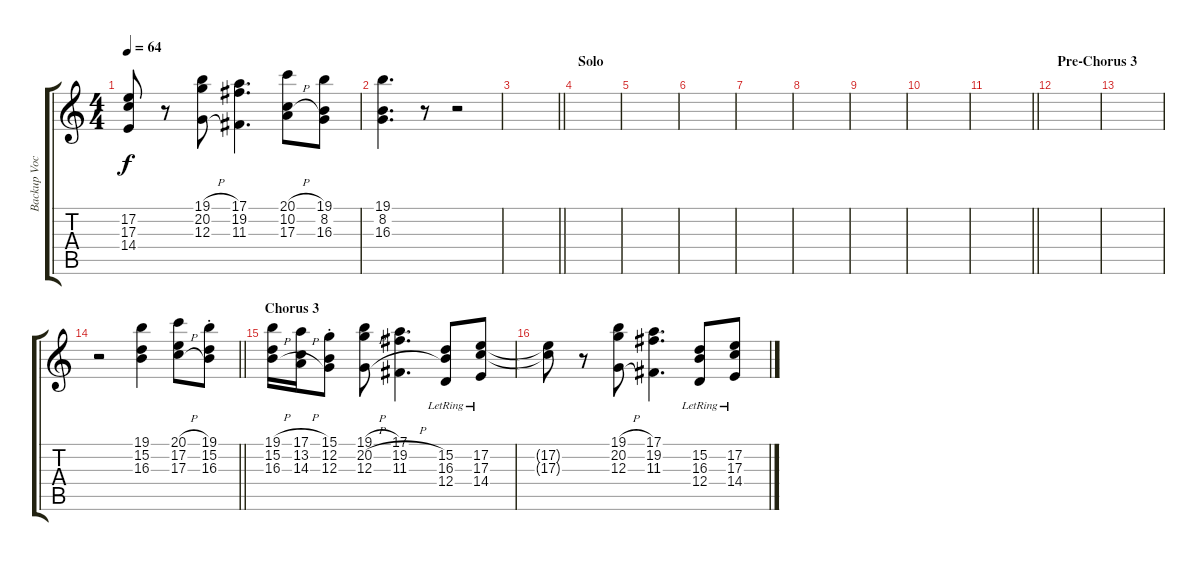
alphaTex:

\track ("Backup Vocals" "Backup Voc") {instrument choiraahs}
\staff {score tabs}
\tuning (E4 B3 G3 D3 A2 E2) {hide}
\ts (4 4)
\tempo 64
\clef g2
\ks c
(17.2{t} 17.3{t} 14.4{t}).8{dy f} r.8 (19.1{h} 20.2{h} 12.3{h}).8 (17.1 19.2 11.3).4{d} (20.1{h} 10.2{h} 17.3{h}).8 (19.1 8.2 16.3).8 |
(19.1 8.2 16.3).4{d} r.8 r.2 |
\barLineRight lightlight
|
\section ("" "Solo")
|
|
|
|
|
|
|
\barLineRight lightlight
|
\section ("" "Pre-Chorus 3")
|
|
\barLineRight lightlight
r.2 (19.1 15.2 16.3).4 (20.1{h} 17.2{h} 17.3{h}).8 (19.1{st} 15.2{st} 16.3{st}).8 |
\section ("" "Chorus 3")
(19.1{h} 15.2{h} 16.3{h}).16 (17.1{h} 13.2{h} 14.3{h}).16 (15.1{st} 12.2{st} 12.3{st}).8 (19.1{h} 20.2{h} 12.3{h}).8 (17.1 19.2{h} 11.3{h}).4{d} (15.2{lr} 16.3 12.4).8 (17.2{lr} 17.3 14.4).8 |
(17.2{t} 17.3{t}).8 r.8 (19.1{h} 20.2{h} 12.3{h}).8 (17.1 19.2 11.3).4{d} (15.2{lr} 16.3 12.4).8 (17.2{lr} 17.3 14.4).8
